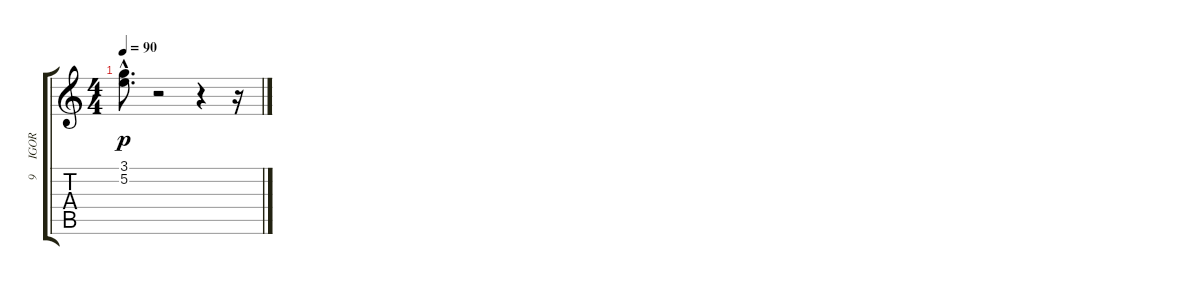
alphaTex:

\track ("9     IGOR GULKO" "9     IGOR") {instrument acousticguitarsteel}
\staff {score tabs}
\tuning (E4 B3 G3 D3 A2 E2) {hide}
\ts (4 4)
\tempo 90
\clef g2
\ks c
(3.1{hac} 5.2{hac}).8{d dy p} r.2 r.4 r.16
